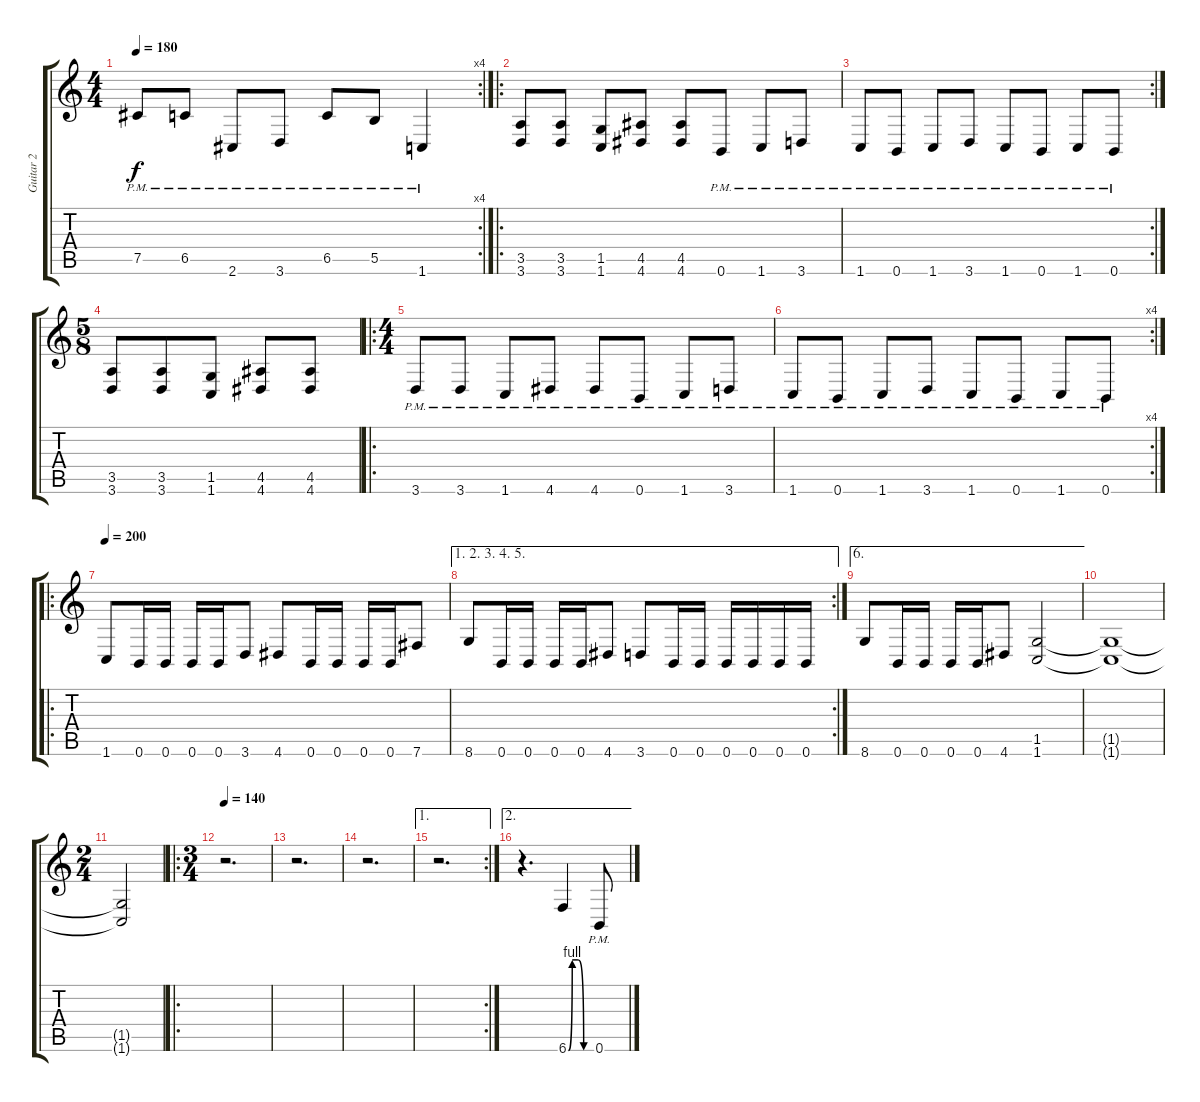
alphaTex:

\track ("Guitar 2" "Guitar 2") {instrument distortionguitar}
\staff {score tabs}
\tuning (Db4 Ab3 E3 B2 Gb2 B1) {hide}
\rc 4
\ts (4 4)
\tempo 180
\clef g2
\ks c
7.5{pm}.8{dy f} 6.5{pm}.8 2.6{pm}.8 3.6{pm}.8 6.5{pm}.8 5.5{pm}.8 1.6{pm}.4 |
\ro
(3.5 3.6).8 (3.5 3.6).8 (1.5 1.6).8 (4.5 4.6).8 (4.5 4.6).8 0.6{pm}.8 1.6{pm}.8 3.6{pm}.8 |
\rc 2
1.6{pm}.8 0.6{pm}.8 1.6{pm}.8 3.6{pm}.8 1.6{pm}.8 0.6{pm}.8 1.6{pm}.8 0.6{pm}.8 |
\ts (5 8)
(3.5 3.6).8 (3.5 3.6).8 (1.5 1.6).8 (4.5 4.6).8 (4.5 4.6).8 |
\ro
\ts (4 4)
3.6{pm}.8 3.6{pm}.8 1.6{pm}.8 4.6{pm}.8 4.6{pm}.8 0.6{pm}.8 1.6{pm}.8 3.6{pm}.8 |
\rc 4
1.6{pm}.8 0.6{pm}.8 1.6{pm}.8 3.6{pm}.8 1.6{pm}.8 0.6{pm}.8 1.6{pm}.8 0.6{pm}.8 |
\ro
\tempo 200
1.6.8 0.6.16 0.6.16 0.6.16 0.6.16 3.6.8 4.6.8 0.6.16 0.6.16 0.6.16 0.6.16 7.6.8 |
\ae (1 2 3 4 5)
\rc 2
8.6.8 0.6.16 0.6.16 0.6.16 0.6.16 4.6.8 3.6.8 0.6.16 0.6.16 0.6.16 0.6.16 0.6.16 0.6.16 |
\ae 6
8.6.8 0.6.16 0.6.16 0.6.16 0.6.16 4.6.8 (1.5 1.6).2 |
(1.5{t} 1.6{t}).1 |
\ts (2 4)
(1.5{t} 1.6{t}).2 |
\ro
\ts (3 4)
\tempo 140
r.2{d} |
r.2{d} |
r.2{d} |
\ae 1
\rc 2
r.2{d} |
\ae 2
r.4{d} 6.6{be (custom 0 0 10 4 25 4 40 0 60 0)}.4 0.6{pm}.8
